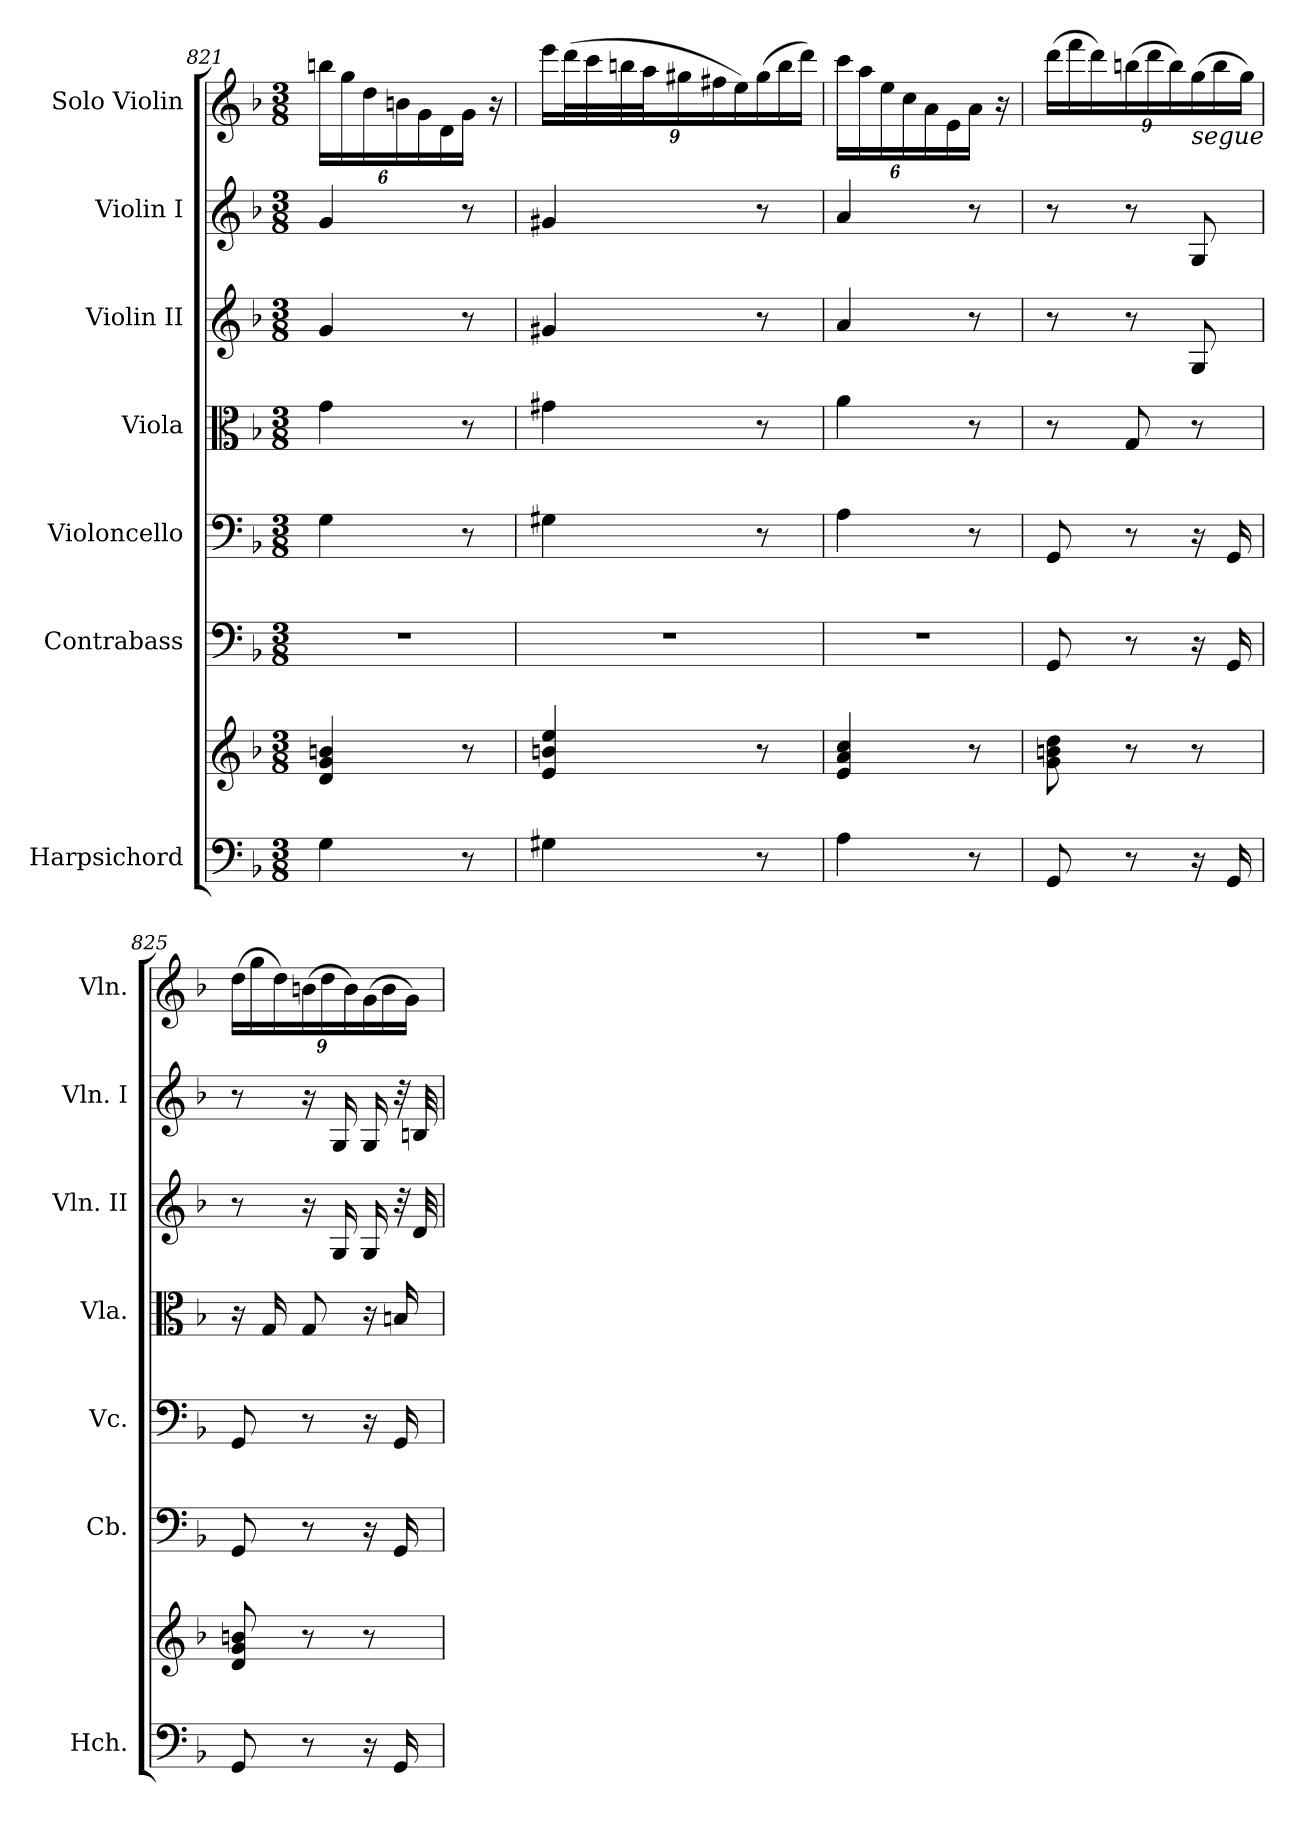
**kern	**kern	**kern	**kern	**kern	**kern	**kern	**kern
*part7	*part7	*part6	*part5	*part4	*part3	*part2	*part1
*staff8	*staff7	*staff6	*staff5	*staff4	*staff3	*staff2	*staff1
*I"Harpsichord	*	*I"Contrabass	*I"Violoncello	*I"Viola	*I"Violin II	*I"Violin I	*I"Solo Violin
*I'Hch.	*	*I'Cb.	*I'Vc.	*I'Vla.	*I'Vln. II	*I'Vln. I	*I'Vln.
*clefF4	*clefG2	*clefF4	*clefF4	*clefC3	*clefG2	*clefG2	*clefG2
*	*	*ITrd7c12	*	*	*	*	*
*k[b-]	*k[b-]	*k[b-]	*k[b-]	*k[b-]	*k[b-]	*k[b-]	*k[b-]
*M3/8	*M3/8	*M3/8	*M3/8	*M3/8	*M3/8	*M3/8	*M3/8
*	*	*	*	*	*	*	*Xbrackettup
=821	=821	=821	=821	=821	=821	=821	=821
4G\	4d/ 4g/ 4bn/	4.r	4G\	4g\	4g/	4g/	24bbn\LL
.	.	.	.	.	.	.	24gg\
.	.	.	.	.	.	.	24dd\
.	.	.	.	.	.	.	24bn\
.	.	.	.	.	.	.	24g\
.	.	.	.	.	.	.	24d\
8r	8r	.	8r	8r	8r	8r	16g\JJ
.	.	.	.	.	.	.	16r
!!LO:PB:g=z
=822	=822	=822	=822	=822	=822	=822	=822
4G#X\	4e/ 4bn/ 4ee/	4.r	4G#X\	4g#X\	4g#X/	4g#X/	24eee\LL
.	.	.	.	.	.	.	(>48ddd\L
.	.	.	.	.	.	.	48ccc\
.	.	.	.	.	.	.	48bbn\
.	.	.	.	.	.	.	48aa\J
.	.	.	.	.	.	.	24gg#X\
.	.	.	.	.	.	.	24ff#X\
.	.	.	.	.	.	.	24ee\)
8r	8r	.	8r	8r	8r	8r	(>24gg#\
.	.	.	.	.	.	.	24bb\
.	.	.	.	.	.	.	24ddd\JJ)
=823	=823	=823	=823	=823	=823	=823	=823
4A\	4e/ 4a/ 4cc/	4.r	4A\	4a\	4a/	4a/	24ccc\LL
.	.	.	.	.	.	.	24aa\
.	.	.	.	.	.	.	24ee\
.	.	.	.	.	.	.	24cc\
.	.	.	.	.	.	.	24a\
.	.	.	.	.	.	.	24e\
8r	8r	.	8r	8r	8r	8r	16a\JJ
.	.	.	.	.	.	.	16r
=824	=824	=824	=824	=824	=824	=824	=824
8GG/	8g\ 8bn\ 8dd\	8GGG/	8GG/	8r	8r	8r	(>24ddd\LL
.	.	.	.	.	.	.	24fff\
.	.	.	.	.	.	.	24ddd\)
8r	8r	8r	8r	8G/	8r	8r	(>24bbn\
.	.	.	.	.	.	.	24ddd\
.	.	.	.	.	.	.	24bb\)
!	!	!	!	!	!	!	!LO:TX:b:i:t=segue
16r	8r	16r	16r	8r	8G/	8G/	(>24gg\
.	.	.	.	.	.	.	24bb\
16GG/	.	16GGG/	16GG/	.	.	.	.
.	.	.	.	.	.	.	24gg\JJ)
!!LO:PB:g=z
=825	=825	=825	=825	=825	=825	=825	=825
8GG/	8d/ 8g/ 8bn/	8GGG/	8GG/	16r	8r	8r	(>24dd\LL
.	.	.	.	.	.	.	24gg\
.	.	.	.	16G/	.	.	.
.	.	.	.	.	.	.	24dd\)
8r	8r	8r	8r	8G/	16r	16r	(>24bn\
.	.	.	.	.	.	.	24dd\
.	.	.	.	.	16G/	16G/	.
.	.	.	.	.	.	.	24b\)
16r	8r	16r	16r	16r	16G/	16G/	(>24g\
.	.	.	.	.	.	.	24b\
16GG/	.	16GGG/	16GG/	16Bn/	32r	32r	.
.	.	.	.	.	.	.	24g\JJ)
.	.	.	.	.	32d/	32Bn/	.
=	=	=	=	=	=	=	=
*-	*-	*-	*-	*-	*-	*-	*-
